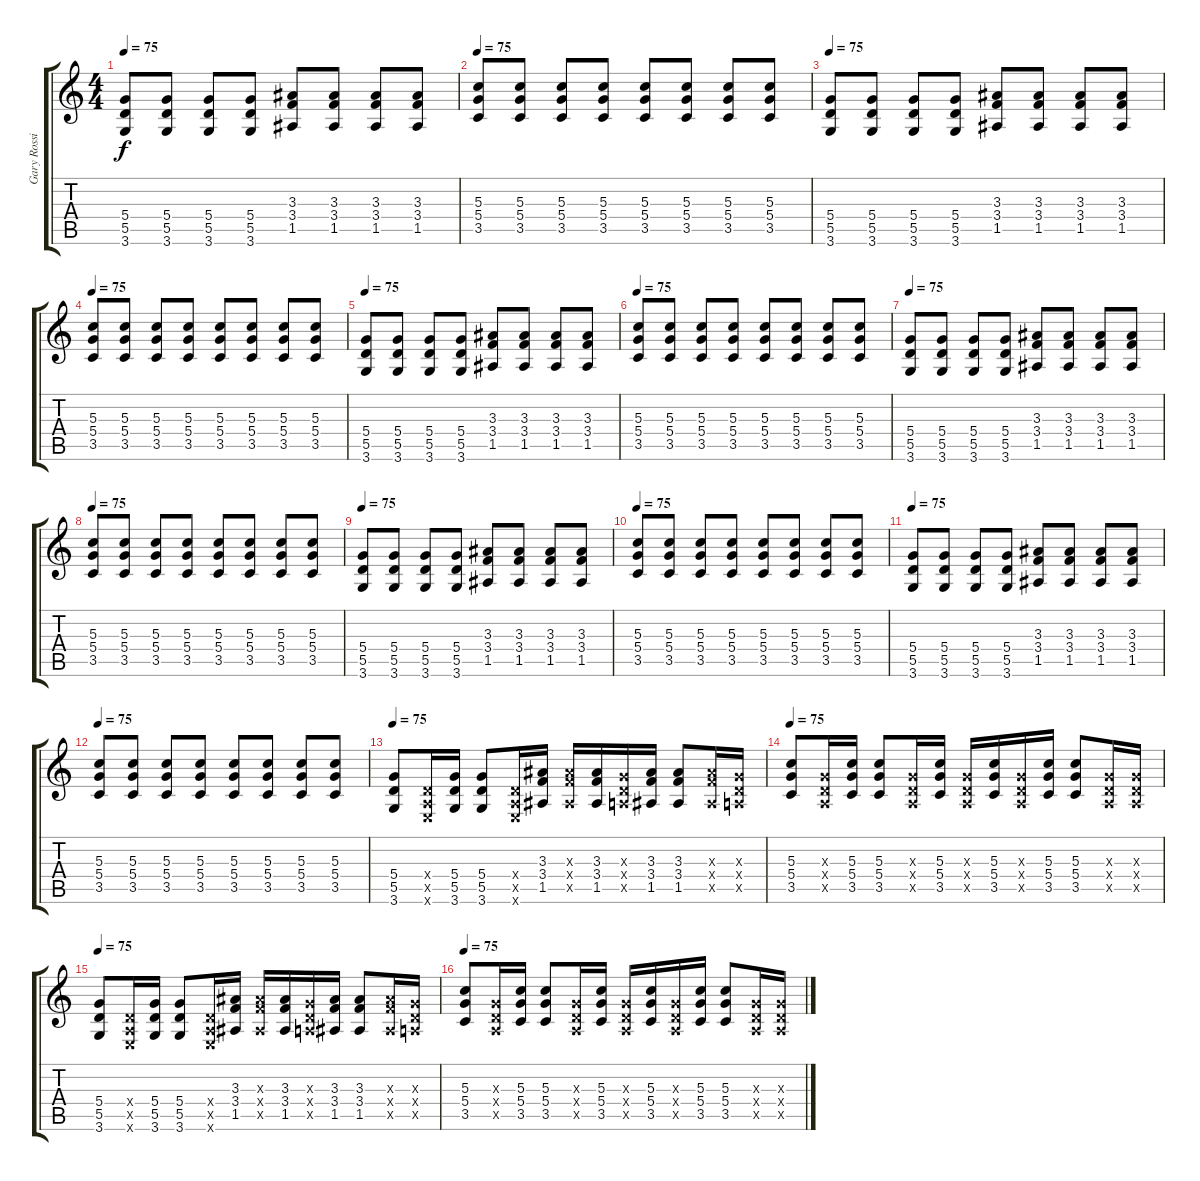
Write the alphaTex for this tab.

\track ("Gary Rossington (overdriven guitar)" "Gary Rossi") {instrument overdrivenguitar}
\staff {score tabs}
\tuning (E4 B3 G3 D3 A2 E2) {hide}
\ts (4 4)
\tempo 75
\clef g2
\ks c
(5.4 5.5 3.6).8{dy f} (5.4 5.5 3.6).8 (5.4 5.5 3.6).8 (5.4 5.5 3.6).8 (3.3 3.4 1.5).8 (3.3 3.4 1.5).8 (3.3 3.4 1.5).8 (3.3 3.4 1.5).8 |
\tempo 75
(5.3 5.4 3.5).8 (5.3 5.4 3.5).8 (5.3 5.4 3.5).8 (5.3 5.4 3.5).8 (5.3 5.4 3.5).8 (5.3 5.4 3.5).8 (5.3 5.4 3.5).8 (5.3 5.4 3.5).8 |
\tempo 75
(5.4 5.5 3.6).8 (5.4 5.5 3.6).8 (5.4 5.5 3.6).8 (5.4 5.5 3.6).8 (3.3 3.4 1.5).8 (3.3 3.4 1.5).8 (3.3 3.4 1.5).8 (3.3 3.4 1.5).8 |
\tempo 75
(5.3 5.4 3.5).8 (5.3 5.4 3.5).8 (5.3 5.4 3.5).8 (5.3 5.4 3.5).8 (5.3 5.4 3.5).8 (5.3 5.4 3.5).8 (5.3 5.4 3.5).8 (5.3 5.4 3.5).8 |
\tempo 75
(5.4 5.5 3.6).8 (5.4 5.5 3.6).8 (5.4 5.5 3.6).8 (5.4 5.5 3.6).8 (3.3 3.4 1.5).8 (3.3 3.4 1.5).8 (3.3 3.4 1.5).8 (3.3 3.4 1.5).8 |
\tempo 75
(5.3 5.4 3.5).8 (5.3 5.4 3.5).8 (5.3 5.4 3.5).8 (5.3 5.4 3.5).8 (5.3 5.4 3.5).8 (5.3 5.4 3.5).8 (5.3 5.4 3.5).8 (5.3 5.4 3.5).8 |
\tempo 75
(5.4 5.5 3.6).8 (5.4 5.5 3.6).8 (5.4 5.5 3.6).8 (5.4 5.5 3.6).8 (3.3 3.4 1.5).8 (3.3 3.4 1.5).8 (3.3 3.4 1.5).8 (3.3 3.4 1.5).8 |
\tempo 75
(5.3 5.4 3.5).8 (5.3 5.4 3.5).8 (5.3 5.4 3.5).8 (5.3 5.4 3.5).8 (5.3 5.4 3.5).8 (5.3 5.4 3.5).8 (5.3 5.4 3.5).8 (5.3 5.4 3.5).8 |
\tempo 75
(5.4 5.5 3.6).8 (5.4 5.5 3.6).8 (5.4 5.5 3.6).8 (5.4 5.5 3.6).8 (3.3 3.4 1.5).8 (3.3 3.4 1.5).8 (3.3 3.4 1.5).8 (3.3 3.4 1.5).8 |
\tempo 75
(5.3 5.4 3.5).8 (5.3 5.4 3.5).8 (5.3 5.4 3.5).8 (5.3 5.4 3.5).8 (5.3 5.4 3.5).8 (5.3 5.4 3.5).8 (5.3 5.4 3.5).8 (5.3 5.4 3.5).8 |
\tempo 75
(5.4 5.5 3.6).8 (5.4 5.5 3.6).8 (5.4 5.5 3.6).8 (5.4 5.5 3.6).8 (3.3 3.4 1.5).8 (3.3 3.4 1.5).8 (3.3 3.4 1.5).8 (3.3 3.4 1.5).8 |
\tempo 75
(5.3 5.4 3.5).8 (5.3 5.4 3.5).8 (5.3 5.4 3.5).8 (5.3 5.4 3.5).8 (5.3 5.4 3.5).8 (5.3 5.4 3.5).8 (5.3 5.4 3.5).8 (5.3 5.4 3.5).8 |
\tempo 75
(5.4 5.5 3.6).8 (0.4{x} 0.5{x} 0.6{x}).16 (5.4 5.5 3.6).16 (5.4 5.5 3.6).8 (0.4{x} 0.5{x} 0.6{x}).16 (3.3 3.4 1.5).16 (3.3{x} 3.4{x} 1.5{x}).16 (3.3 3.4 1.5).16 (0.3{x} 0.4{x} 0.5{x}).16 (3.3 3.4 1.5).16 (3.3 3.4 1.5).8 (3.3{x} 3.4{x} 1.5{x}).16 (0.3{x} 0.4{x} 0.5{x}).16 |
\tempo 75
(5.3 5.4 3.5).8 (0.3{x} 0.4{x} 0.5{x}).16 (5.3 5.4 3.5).16 (5.3 5.4 3.5).8 (0.3{x} 0.4{x} 0.5{x}).16 (5.3 5.4 3.5).16 (0.3{x} 0.4{x} 0.5{x}).16 (5.3 5.4 3.5).16 (0.3{x} 0.4{x} 0.5{x}).16 (5.3 5.4 3.5).16 (5.3 5.4 3.5).8 (0.3{x} 0.4{x} 0.5{x}).16 (0.3{x} 0.4{x} 0.5{x}).16 |
\tempo 75
(5.4 5.5 3.6).8 (0.4{x} 0.5{x} 0.6{x}).16 (5.4 5.5 3.6).16 (5.4 5.5 3.6).8 (0.4{x} 0.5{x} 0.6{x}).16 (3.3 3.4 1.5).16 (3.3{x} 3.4{x} 1.5{x}).16 (3.3 3.4 1.5).16 (0.3{x} 0.4{x} 0.5{x}).16 (3.3 3.4 1.5).16 (3.3 3.4 1.5).8 (3.3{x} 3.4{x} 1.5{x}).16 (0.3{x} 0.4{x} 0.5{x}).16 |
\tempo 75
(5.3 5.4 3.5).8 (0.3{x} 0.4{x} 0.5{x}).16 (5.3 5.4 3.5).16 (5.3 5.4 3.5).8 (0.3{x} 0.4{x} 0.5{x}).16 (5.3 5.4 3.5).16 (0.3{x} 0.4{x} 0.5{x}).16 (5.3 5.4 3.5).16 (0.3{x} 0.4{x} 0.5{x}).16 (5.3 5.4 3.5).16 (5.3 5.4 3.5).8 (0.3{x} 0.4{x} 0.5{x}).16 (0.3{x} 0.4{x} 0.5{x}).16
